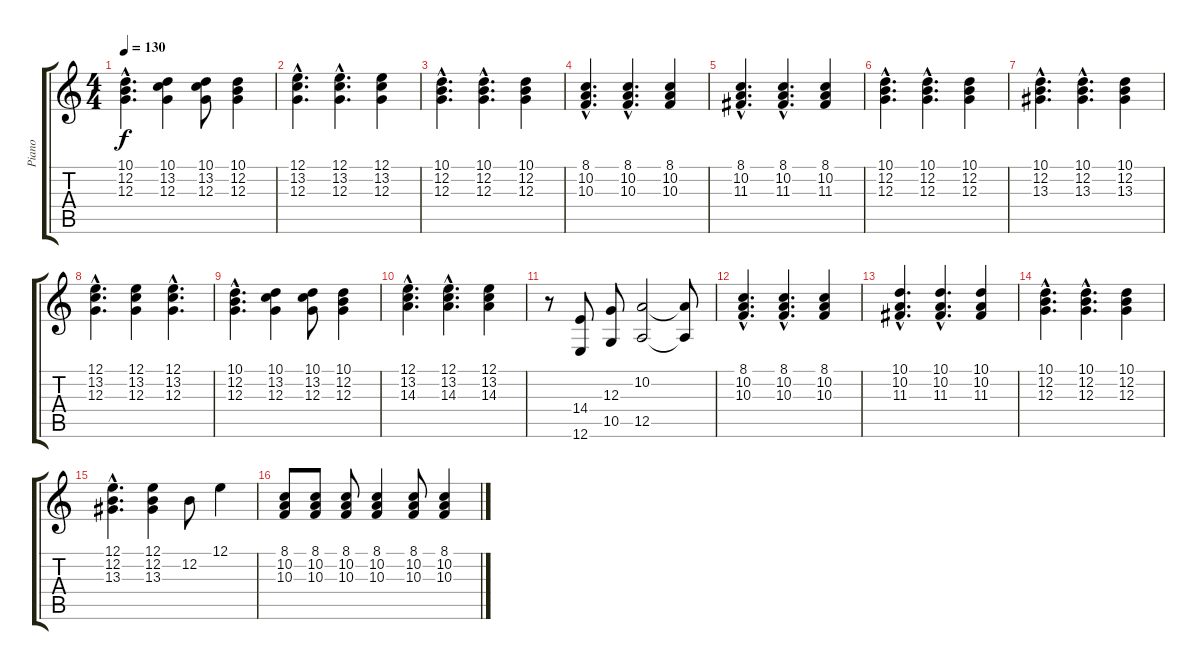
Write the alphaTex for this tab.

\track ("Piano" "Piano") {instrument electricgrandpiano}
\staff {score tabs}
\tuning (E4 B3 G3 D3 A2 E2) {hide}
\ts (4 4)
\tempo 130
\clef g2
\ks c
(10.1{hac} 12.2{hac} 12.3{hac}).4{d dy f} (10.1 13.2 12.3).4 (10.1 13.2 12.3).8 (10.1 12.2 12.3).4 |
(12.1{hac} 13.2{hac} 12.3{hac}).4{d} (12.1{hac} 13.2{hac} 12.3{hac}).4{d} (12.1 13.2 12.3).4 |
(10.1{hac} 12.2{hac} 12.3{hac}).4{d} (10.1{hac} 12.2{hac} 12.3{hac}).4{d} (10.1 12.2 12.3).4 |
(8.1{hac} 10.2{hac} 10.3{hac}).4{d} (8.1{hac} 10.2{hac} 10.3{hac}).4{d} (8.1 10.2 10.3).4 |
(8.1{hac} 10.2{hac} 11.3{hac}).4{d} (8.1{hac} 10.2{hac} 11.3{hac}).4{d} (8.1 10.2 11.3).4 |
(10.1{hac} 12.2{hac} 12.3{hac}).4{d} (10.1{hac} 12.2{hac} 12.3{hac}).4{d} (10.1 12.2 12.3).4 |
(10.1{hac} 12.2{hac} 13.3{hac}).4{d} (10.1{hac} 12.2{hac} 13.3{hac}).4{d} (10.1 12.2 13.3).4 |
(12.1{hac} 13.2{hac} 12.3{hac}).4{d} (12.1 13.2 12.3).4 (12.1{hac} 13.2{hac} 12.3{hac}).4{d} |
(10.1{hac} 12.2{hac} 12.3{hac}).4{d} (10.1 13.2 12.3).4 (10.1 13.2 12.3).8 (10.1 12.2 12.3).4 |
(12.1{hac} 13.2{hac} 14.3{hac}).4{d} (12.1{hac} 13.2{hac} 14.3{hac}).4{d} (12.1 13.2 14.3).4 |
r.8 (14.4 12.6).8 (12.3 10.5).8 (10.2 12.5).2 (10.2{t} 12.5{t}).8 |
(8.1{hac} 10.2{hac} 10.3{hac}).4{d} (8.1{hac} 10.2{hac} 10.3{hac}).4{d} (8.1 10.2 10.3).4 |
(10.1{hac} 10.2{hac} 11.3{hac}).4{d} (10.1{hac} 10.2{hac} 11.3{hac}).4{d} (10.1 10.2 11.3).4 |
(10.1{hac} 12.2{hac} 12.3{hac}).4{d} (10.1{hac} 12.2{hac} 12.3{hac}).4{d} (10.1 12.2 12.3).4 |
(12.1{hac} 12.2{hac} 13.3{hac}).4{d} (12.1 12.2 13.3).4 12.2.8 12.1.4 |
(8.1 10.2 10.3).8 (8.1 10.2 10.3).8 (8.1 10.2 10.3).8 (8.1 10.2 10.3).4 (8.1 10.2 10.3).8 (8.1 10.2 10.3).4
